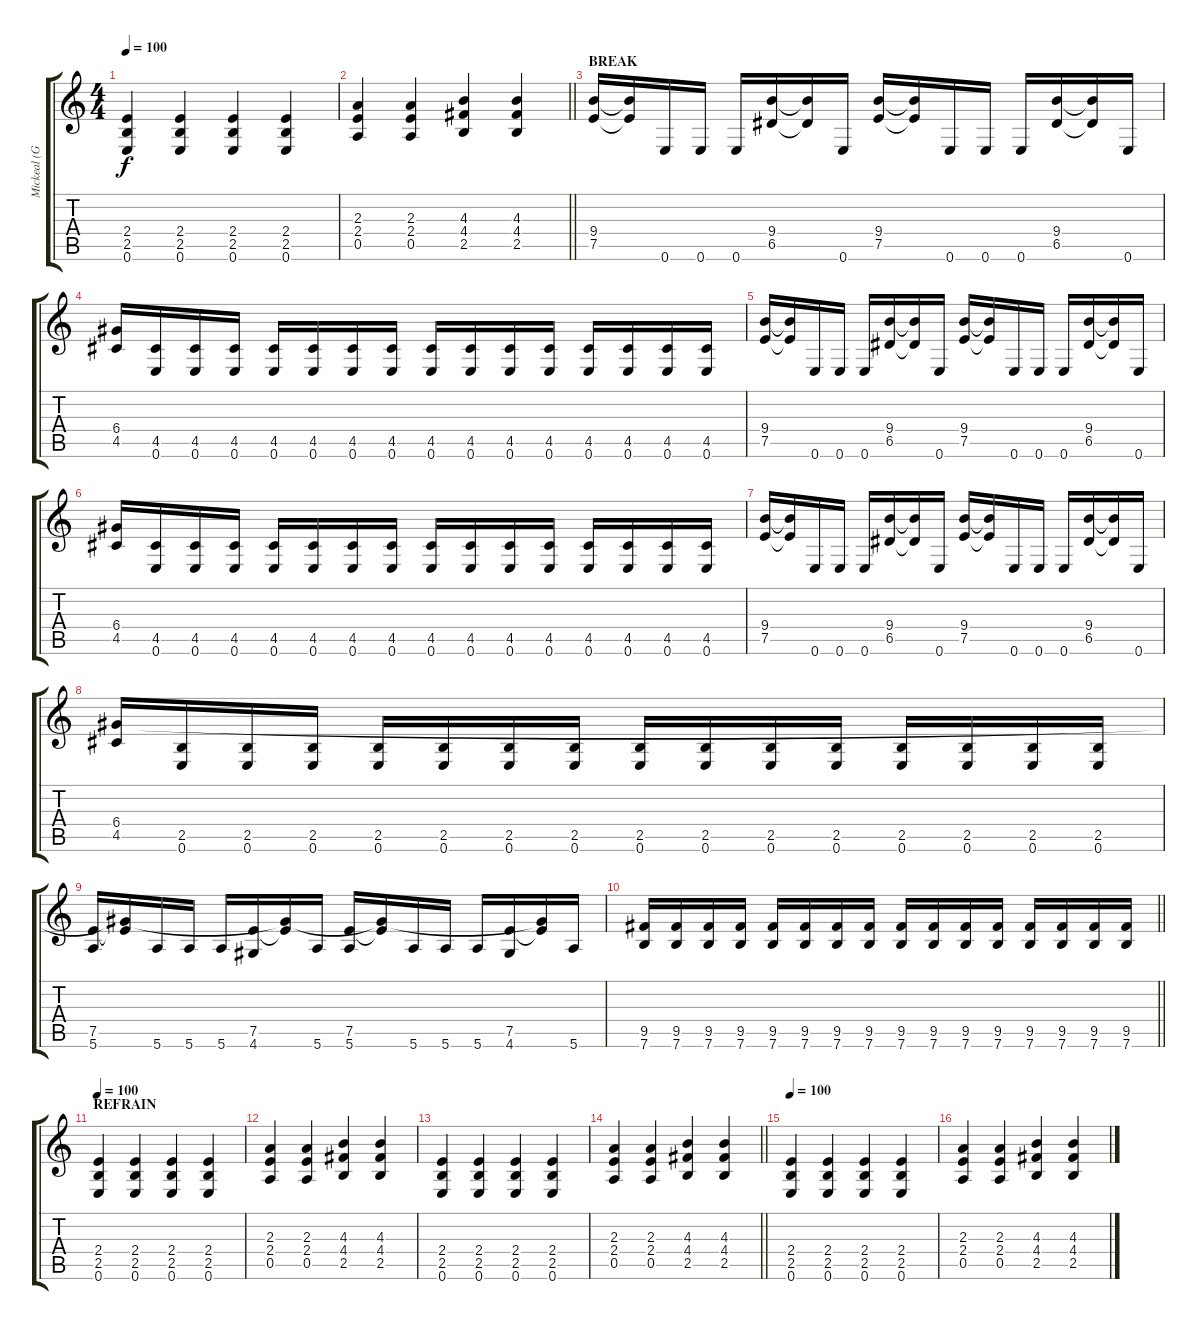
\track ("Mickeal (Guitare_02)" "Mickeal (G") {instrument distortionguitar}
\staff {score tabs}
\tuning (E4 B3 G3 D3 A2 E2) {hide}
\ts (4 4)
\tempo 100
\clef g2
\ks c
(2.4 2.5 0.6).4{dy f} (2.4 2.5 0.6).4 (2.4 2.5 0.6).4 (2.4 2.5 0.6).4 |
\barLineRight lightlight
(2.3 2.4 0.5).4 (2.3 2.4 0.5).4 (4.3 4.4 2.5).4 (4.3 4.4 2.5).4 |
\section ("" "BREAK")
(9.4 7.5).16 (9.4{t} 7.5{t}).16 0.6.16 0.6.16 0.6.16 (9.4 6.5).16 (9.4{t} 6.5{t}).16 0.6.16 (9.4 7.5).16 (9.4{t} 7.5{t}).16 0.6.16 0.6.16 0.6.16 (9.4 6.5).16 (9.4{t} 6.5{t}).16 0.6.16 |
(6.4 4.5).16 (4.5 0.6).16 (4.5 0.6).16 (4.5 0.6).16 (4.5 0.6).16 (4.5 0.6).16 (4.5 0.6).16 (4.5 0.6).16 (4.5 0.6).16 (4.5 0.6).16 (4.5 0.6).16 (4.5 0.6).16 (4.5 0.6).16 (4.5 0.6).16 (4.5 0.6).16 (4.5 0.6).16 |
(9.4 7.5).16 (9.4{t} 7.5{t}).16 0.6.16 0.6.16 0.6.16 (9.4 6.5).16 (9.4{t} 6.5{t}).16 0.6.16 (9.4 7.5).16 (9.4{t} 7.5{t}).16 0.6.16 0.6.16 0.6.16 (9.4 6.5).16 (9.4{t} 6.5{t}).16 0.6.16 |
(6.4 4.5).16 (4.5 0.6).16 (4.5 0.6).16 (4.5 0.6).16 (4.5 0.6).16 (4.5 0.6).16 (4.5 0.6).16 (4.5 0.6).16 (4.5 0.6).16 (4.5 0.6).16 (4.5 0.6).16 (4.5 0.6).16 (4.5 0.6).16 (4.5 0.6).16 (4.5 0.6).16 (4.5 0.6).16 |
(9.4 7.5).16 (9.4{t} 7.5{t}).16 0.6.16 0.6.16 0.6.16 (9.4 6.5).16 (9.4{t} 6.5{t}).16 0.6.16 (9.4 7.5).16 (9.4{t} 7.5{t}).16 0.6.16 0.6.16 0.6.16 (9.4 6.5).16 (9.4{t} 6.5{t}).16 0.6.16 |
(6.4 4.5).16 (2.5 0.6).16 (2.5 0.6).16 (2.5 0.6).16 (2.5 0.6).16 (2.5 0.6).16 (2.5 0.6).16 (2.5 0.6).16 (2.5 0.6).16 (2.5 0.6).16 (2.5 0.6).16 (2.5 0.6).16 (2.5 0.6).16 (2.5 0.6).16 (2.5 0.6).16 (2.5 0.6).16 |
(7.5 5.6).16 (6.4{t} 7.5{t}).16 5.6.16 5.6.16 5.6.16 (7.5 4.6).16 (6.4{t} 7.5{t}).16 5.6.16 (7.5 5.6).16 (6.4{t} 7.5{t}).16 5.6.16 5.6.16 5.6.16 (7.5 4.6).16 (6.4{t} 7.5{t}).16 5.6.16 |
\barLineRight lightlight
(9.5 7.6).16 (9.5 7.6).16 (9.5 7.6).16 (9.5 7.6).16 (9.5 7.6).16 (9.5 7.6).16 (9.5 7.6).16 (9.5 7.6).16 (9.5 7.6).16 (9.5 7.6).16 (9.5 7.6).16 (9.5 7.6).16 (9.5 7.6).16 (9.5 7.6).16 (9.5 7.6).16 (9.5 7.6).16 |
\section ("" "REFRAIN")
\tempo 100
(2.4 2.5 0.6).4 (2.4 2.5 0.6).4 (2.4 2.5 0.6).4 (2.4 2.5 0.6).4 |
(2.3 2.4 0.5).4 (2.3 2.4 0.5).4 (4.3 4.4 2.5).4 (4.3 4.4 2.5).4 |
(2.4 2.5 0.6).4 (2.4 2.5 0.6).4 (2.4 2.5 0.6).4 (2.4 2.5 0.6).4 |
\barLineRight lightlight
(2.3 2.4 0.5).4 (2.3 2.4 0.5).4 (4.3 4.4 2.5).4 (4.3 4.4 2.5).4 |
\tempo 100
(2.4 2.5 0.6).4 (2.4 2.5 0.6).4 (2.4 2.5 0.6).4 (2.4 2.5 0.6).4 |
(2.3 2.4 0.5).4 (2.3 2.4 0.5).4 (4.3 4.4 2.5).4 (4.3 4.4 2.5).4
